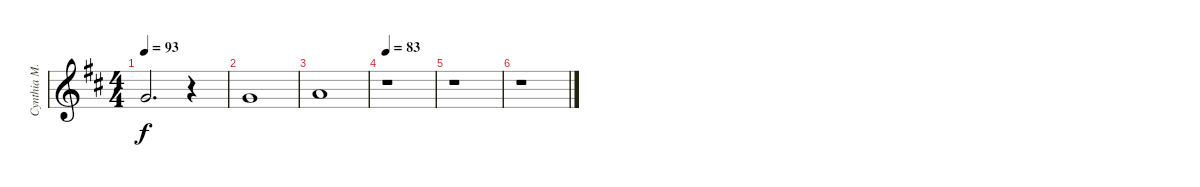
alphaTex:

\track ("Cynthia M. Douglas Vocals" "Cynthia M.") {instrument piccolo}
\staff {score}
\tuning (E4 B3 G3 D3 A2 E2) {hide}
\ts (4 4)
\tempo 93
\clef g2
\ks bminor
8.2.2{d dy f} r.4 |
8.2.1 |
10.2.1 |
\tempo 83
r.1 |
r.1 |
r.1
